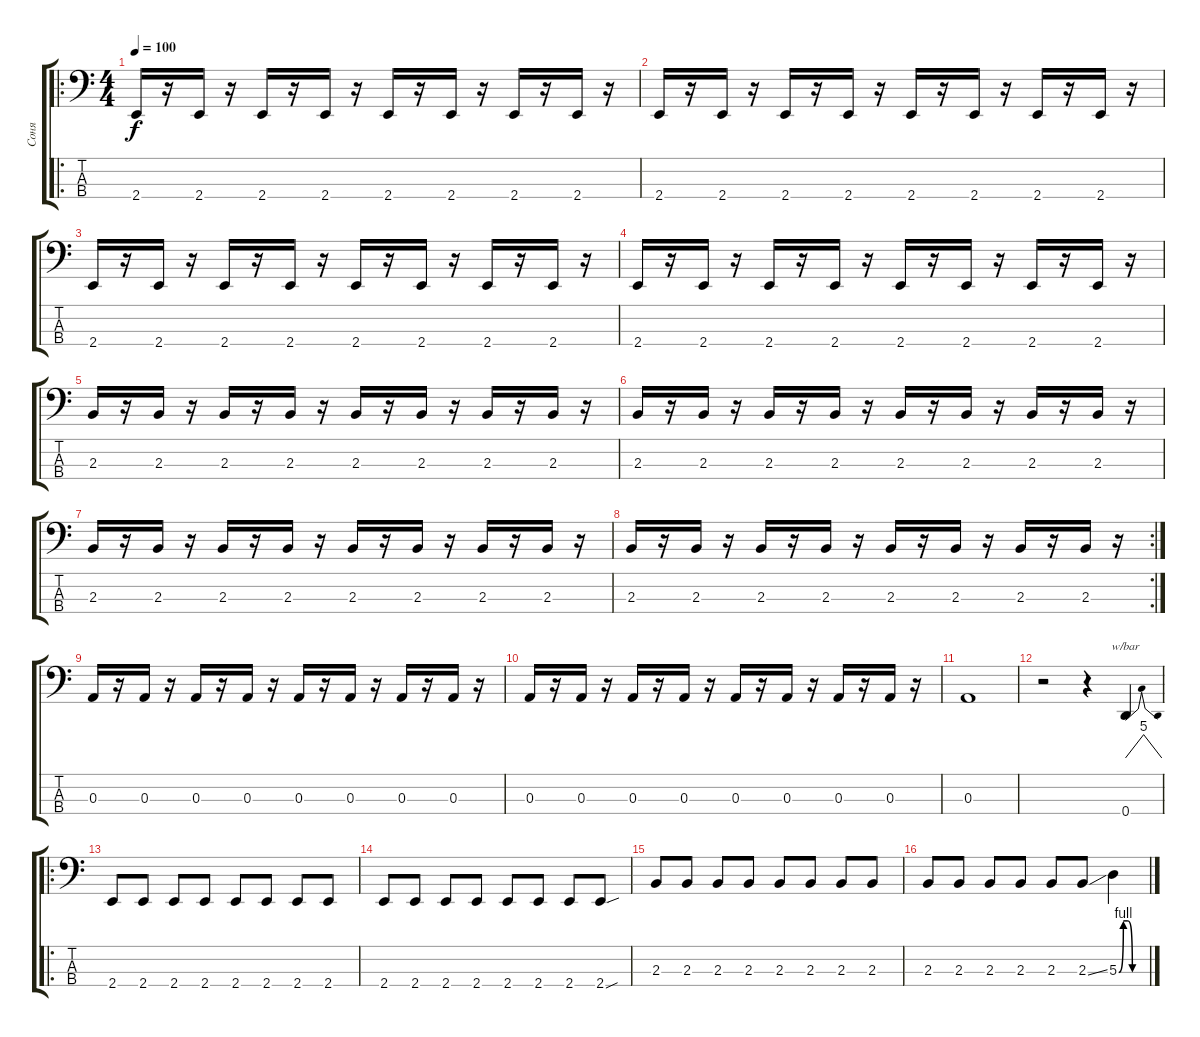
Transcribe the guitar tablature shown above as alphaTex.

\track ("Соня" "Соня") {instrument electricbassfinger}
\staff {score tabs}
\tuning (G2 D2 A1 D1) {hide}
\ro
\ts (4 4)
\tempo 100
\clef f4
\ks c
2.4.16{dy f} r.16 2.4.16 r.16 2.4.16 r.16 2.4.16 r.16 2.4.16 r.16 2.4.16 r.16 2.4.16 r.16 2.4.16 r.16 |
2.4.16 r.16 2.4.16 r.16 2.4.16 r.16 2.4.16 r.16 2.4.16 r.16 2.4.16 r.16 2.4.16 r.16 2.4.16 r.16 |
2.4.16 r.16 2.4.16 r.16 2.4.16 r.16 2.4.16 r.16 2.4.16 r.16 2.4.16 r.16 2.4.16 r.16 2.4.16 r.16 |
2.4.16 r.16 2.4.16 r.16 2.4.16 r.16 2.4.16 r.16 2.4.16 r.16 2.4.16 r.16 2.4.16 r.16 2.4.16 r.16 |
2.3.16 r.16 2.3.16 r.16 2.3.16 r.16 2.3.16 r.16 2.3.16 r.16 2.3.16 r.16 2.3.16 r.16 2.3.16 r.16 |
2.3.16 r.16 2.3.16 r.16 2.3.16 r.16 2.3.16 r.16 2.3.16 r.16 2.3.16 r.16 2.3.16 r.16 2.3.16 r.16 |
2.3.16 r.16 2.3.16 r.16 2.3.16 r.16 2.3.16 r.16 2.3.16 r.16 2.3.16 r.16 2.3.16 r.16 2.3.16 r.16 |
\rc 2
2.3.16 r.16 2.3.16 r.16 2.3.16 r.16 2.3.16 r.16 2.3.16 r.16 2.3.16 r.16 2.3.16 r.16 2.3.16 r.16 |
0.3.16 r.16 0.3.16 r.16 0.3.16 r.16 0.3.16 r.16 0.3.16 r.16 0.3.16 r.16 0.3.16 r.16 0.3.16 r.16 |
0.3.16 r.16 0.3.16 r.16 0.3.16 r.16 0.3.16 r.16 0.3.16 r.16 0.3.16 r.16 0.3.16 r.16 0.3.16 r.16 |
0.3.1 |
r.2 r.4 0.4.4{tbe (dip default 0 0 35 20 60 0)} |
\ro
2.4.8 2.4.8 2.4.8 2.4.8 2.4.8 2.4.8 2.4.8 2.4.8 |
2.4.8 2.4.8 2.4.8 2.4.8 2.4.8 2.4.8 2.4.8 2.4{sou}.8 |
2.3.8 2.3.8 2.3.8 2.3.8 2.3.8 2.3.8 2.3.8 2.3.8 |
2.3.8 2.3.8 2.3.8 2.3.8 2.3.8 2.3{ss}.8 5.3{be (custom 0 0 10 4 20 4 30 0 60 0)}.4
